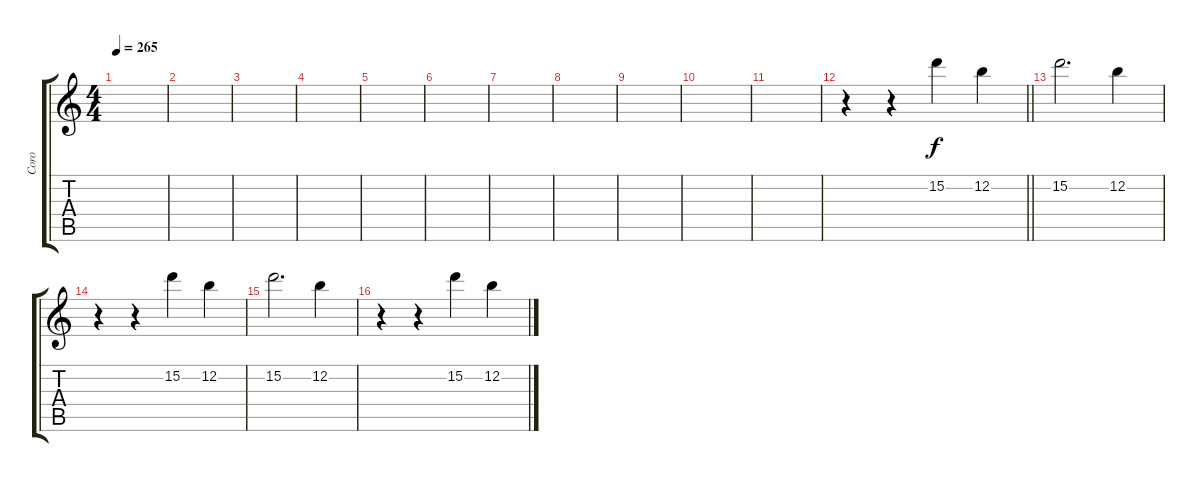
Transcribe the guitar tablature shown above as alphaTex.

\track ("Coro" "Coro") {instrument acousticguitarsteel}
\staff {score tabs}
\tuning (E4 B3 G3 D3 A2 E2) {hide}
\ts (4 4)
\tempo 265
\clef g2
\ks c
|
|
|
|
|
|
|
|
|
|
|
\barLineRight lightlight
r.4 r.4 15.2.4 12.2.4 |
15.2.2{d} 12.2.4 |
r.4 r.4 15.2.4 12.2.4 |
15.2.2{d} 12.2.4 |
r.4 r.4 15.2.4 12.2.4
